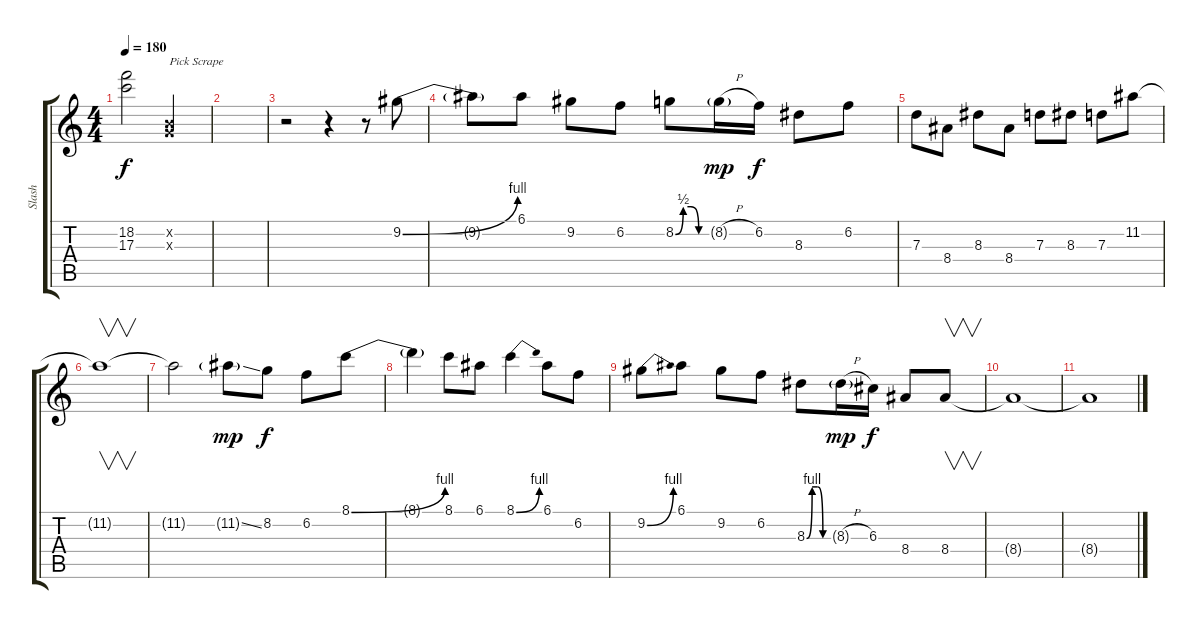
\track ("Slash" "Slash") {instrument overdrivenguitar}
\staff {score tabs}
\tuning (E4 B3 G3 D3 A2 E2) {hide}
\ts (4 4)
\tempo 180
\clef g2
\ks c
(18.2{t} 17.3{t}).2{dy f instrument overdrivenguitar} (0.2{x} 0.3{x}).2{txt "Pick Scrape"} |
|
r.2 r.4 r.8 9.2{be (bend 0 0 60 4)}.8 |
9.2{t}.8 6.1.8 9.2.8 6.2.8 8.2{be (custom 0 0 15 2 30 2 45 0 60 0)}.8 8.2{h g}.16{dy mp} 6.2.16{dy f} 8.3.8 6.2.8 |
7.3.8 8.4.8 8.3.8 8.4.8 7.3.8 8.3.8 7.3.8 11.2.8 |
11.2{t}.1{v} |
11.2{t}.2 11.2{ss g}.8{dy mp} 8.2.8{dy f} 6.2.8 8.1{be (bend 0 0 60 4)}.8 |
8.1{t}.4 8.1.8 6.1.8 8.1{be (bend 0 0 60 4)}.4 6.1.8 6.2.8 |
9.2{be (bend 0 0 60 4)}.8 6.1.8 9.2.8 6.2.8 8.3{be (custom 0 0 15 4 30 4 45 0 60 0)}.8 8.3{h g}.16{dy mp} 6.3.16{dy f} 8.4.8 8.4.8{v} |
8.4{t}.1 |
8.4{t}.1
